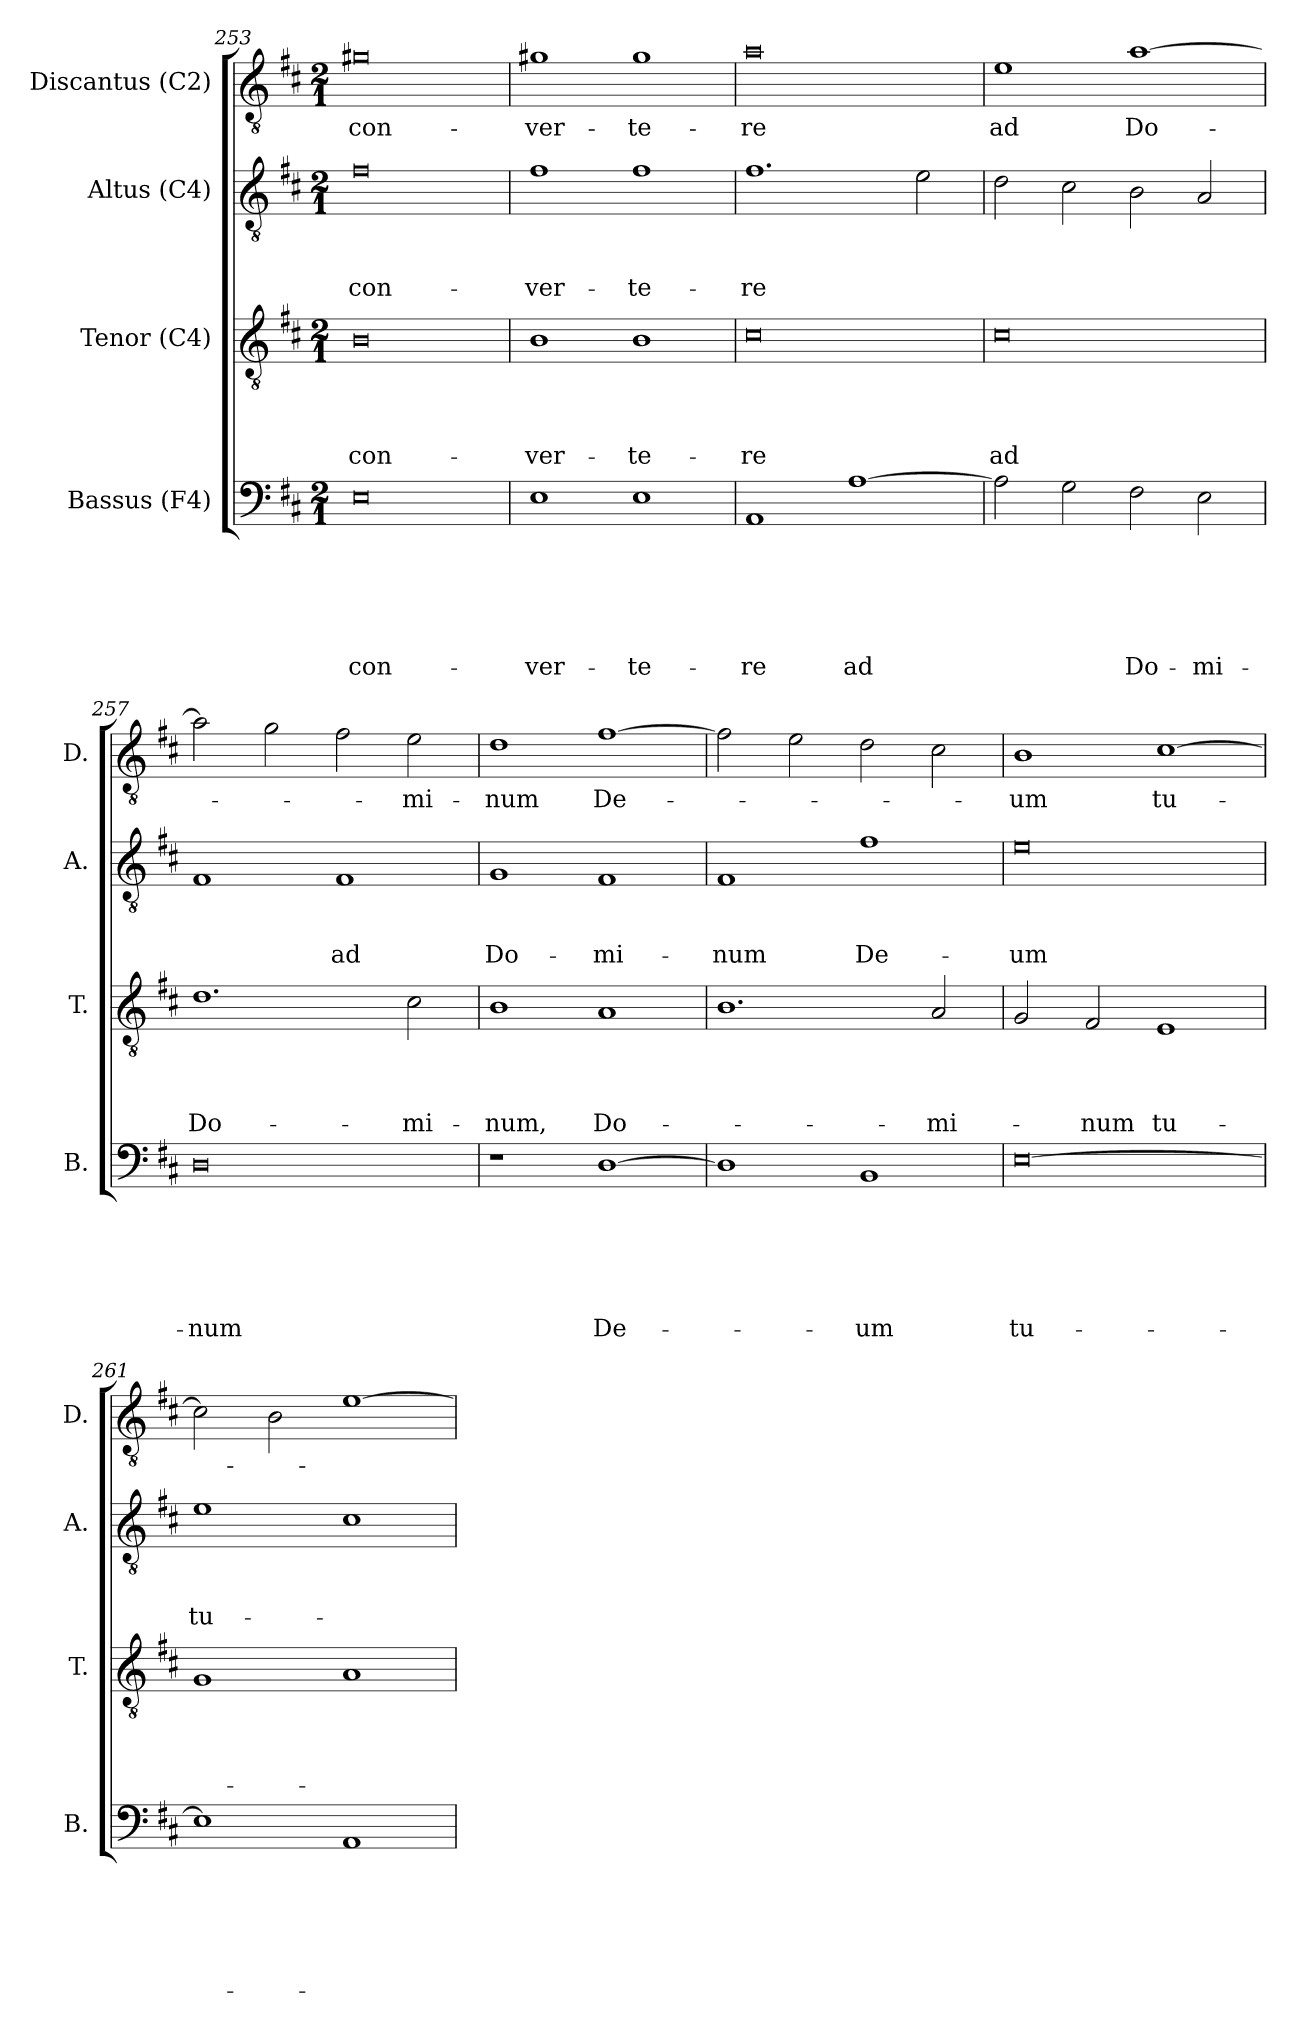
**kern	**text	**text	**text	**text	**text	**text	**kern	**text	**text	**text	**text	**kern	**text	**text	**text	**kern	**text
*part4	*part4	*part4	*part4	*part4	*part4	*part4	*part3	*part3	*part3	*part3	*part3	*part2	*part2	*part2	*part2	*part1	*part1
*staff4	*staff4	*staff4	*staff4	*staff4	*staff4	*staff4	*staff3	*staff3	*staff3	*staff3	*staff3	*staff2	*staff2	*staff2	*staff2	*staff1	*staff1
*I"Bassus (F4)	*	*	*	*	*	*	*I"Tenor (C4)	*	*	*	*	*I"Altus (C4)	*	*	*	*I"Discantus (C2)	*
*I'B.	*	*	*	*	*	*	*I'T.	*	*	*	*	*I'A.	*	*	*	*I'D.	*
*clefF4	*	*	*	*	*	*	*clefGv2	*	*	*	*	*clefGv2	*	*	*	*clefGv2	*
*k[f#c#]	*	*	*	*	*	*	*k[f#c#]	*	*	*	*	*k[f#c#]	*	*	*	*k[f#c#]	*
*D:	*	*	*	*	*	*	*D:	*	*	*	*	*D:	*	*	*	*D:	*
*M2/1	*	*	*	*	*	*	*M2/1	*	*	*	*	*M2/1	*	*	*	*M2/1	*
=253	=253	=253	=253	=253	=253	=253	=253	=253	=253	=253	=253	=253	=253	=253	=253	=253	=253
!	!	!	!	!	!	!LO:LY:b	!	!	!	!	!LO:LY:b	!	!	!	!LO:LY:b	!	!LO:LY:b
0E	.	.	.	.	.	con-	0B	.	.	.	con-	0f#	.	.	con-	0g#X	con-
=254	=254	=254	=254	=254	=254	=254	=254	=254	=254	=254	=254	=254	=254	=254	=254	=254	=254
!	!	!	!	!	!	!LO:LY:b	!	!	!	!	!LO:LY:b	!	!	!	!LO:LY:b	!	!LO:LY:b
1E	.	.	.	.	.	-ver-	1B	.	.	.	-ver-	1f#	.	.	-ver-	1g#X	-ver-
!	!	!	!	!	!	!LO:LY:b	!	!	!	!	!LO:LY:b	!	!	!	!LO:LY:b	!	!LO:LY:b
1E	.	.	.	.	.	-te-	1B	.	.	.	-te-	1f#	.	.	-te-	1g#	-te-
=255	=255	=255	=255	=255	=255	=255	=255	=255	=255	=255	=255	=255	=255	=255	=255	=255	=255
!	!	!	!	!	!	!LO:LY:b	!	!	!	!	!LO:LY:b:rj	!	!	!	!LO:LY:b	!	!LO:LY:b:rj
1AA	.	.	.	.	.	-re	0c#	.	.	.	-re	1.f#	.	.	-re	0a	-re
!	!	!	!	!	!	!LO:LY:b	!	!	!	!	!	!	!	!	!	!	!
[>1A	.	.	.	.	.	ad	.	.	.	.	.	.	.	.	.	.	.
.	.	.	.	.	.	.	.	.	.	.	.	2e\	.	.	.	.	.
=256	=256	=256	=256	=256	=256	=256	=256	=256	=256	=256	=256	=256	=256	=256	=256	=256	=256
!	!	!	!	!	!	!	!	!	!	!	!LO:LY:b:rj	!	!	!	!	!	!LO:LY:b
2A\]	.	.	.	.	.	.	0c#	.	.	.	ad	2d\	.	.	.	1e	ad
2G\	.	.	.	.	.	.	.	.	.	.	.	2c#\	.	.	.	.	.
!	!	!	!	!	!	!LO:LY:b	!	!	!	!	!	!	!	!	!	!	!LO:LY:b
2F#\	.	.	.	.	.	Do-	.	.	.	.	.	2B\	.	.	.	[>1a	Do-
!	!	!	!	!	!	!LO:LY:b	!	!	!	!	!	!	!	!	!	!	!
2E\	.	.	.	.	.	-mi-	.	.	.	.	.	2A/	.	.	.	.	.
!!LO:PB:g=z
=257	=257	=257	=257	=257	=257	=257	=257	=257	=257	=257	=257	=257	=257	=257	=257	=257	=257
!	!	!	!	!	!	!LO:LY:b	!	!	!	!	!LO:LY:b	!	!	!	!	!	!
0D	.	.	.	.	.	-num	1.d	.	.	.	Do-	1F#	.	.	.	2a\]	.
.	.	.	.	.	.	.	.	.	.	.	.	.	.	.	.	2g\	.
!	!	!	!	!	!	!	!	!	!	!	!	!	!	!	!LO:LY:b	!	!
.	.	.	.	.	.	.	.	.	.	.	.	1F#	.	.	ad	2f#\	.
!	!	!	!	!	!	!	!	!	!	!	!LO:LY:b	!	!	!	!	!	!LO:LY:b
.	.	.	.	.	.	.	2c#\	.	.	.	-mi-	.	.	.	.	2e\	-mi-
=258	=258	=258	=258	=258	=258	=258	=258	=258	=258	=258	=258	=258	=258	=258	=258	=258	=258
!	!	!	!	!	!	!	!	!	!	!	!LO:LY:b	!	!	!	!LO:LY:b	!	!LO:LY:b
1r	.	.	.	.	.	.	1B	.	.	.	-num,	1G	.	.	Do-	1d	-num
!	!	!	!	!	!	!LO:LY:b	!	!	!	!	!LO:LY:b	!	!	!	!LO:LY:b	!	!LO:LY:b
[>1D	.	.	.	.	.	De-	1A	.	.	.	Do-	1F#	.	.	-mi-	[>1f#	De-
=259	=259	=259	=259	=259	=259	=259	=259	=259	=259	=259	=259	=259	=259	=259	=259	=259	=259
!	!	!	!	!	!	!	!	!	!	!	!	!	!	!	!LO:LY:b	!	!
1D]	.	.	.	.	.	.	1.B	.	.	.	.	1F#	.	.	-num	2f#\]	.
.	.	.	.	.	.	.	.	.	.	.	.	.	.	.	.	2e\	.
!	!	!	!	!	!	!LO:LY:b	!	!	!	!	!	!	!	!	!LO:LY:b	!	!
1BB	.	.	.	.	.	-um	.	.	.	.	.	1f#	.	.	De-	2d\	.
!	!	!	!	!	!	!	!	!	!	!	!LO:LY:b	!	!	!	!	!	!
.	.	.	.	.	.	.	2A/	.	.	.	-mi-	.	.	.	.	2c#\	.
=260	=260	=260	=260	=260	=260	=260	=260	=260	=260	=260	=260	=260	=260	=260	=260	=260	=260
!	!	!	!	!	!	!LO:LY:b	!	!	!	!	!	!	!	!	!LO:LY:b	!	!LO:LY:b
[>0E	.	.	.	.	.	tu-	2G/	.	.	.	.	0e	.	.	-um	1B	-um
!	!	!	!	!	!	!	!	!	!	!	!LO:LY:b	!	!	!	!	!	!
.	.	.	.	.	.	.	2F#/	.	.	.	-num	.	.	.	.	.	.
!	!	!	!	!	!	!	!	!	!	!	!LO:LY:b	!	!	!	!	!	!LO:LY:b
.	.	.	.	.	.	.	1E	.	.	.	tu-	.	.	.	.	[>1c#	tu-
=261	=261	=261	=261	=261	=261	=261	=261	=261	=261	=261	=261	=261	=261	=261	=261	=261	=261
!	!	!	!	!	!	!	!	!	!	!	!	!	!	!	!LO:LY:b	!	!
1E]	.	.	.	.	.	.	1G	.	.	.	.	1e	.	.	tu-	2c#\]	.
.	.	.	.	.	.	.	.	.	.	.	.	.	.	.	.	2B\	.
1AA	.	.	.	.	.	.	1A	.	.	.	.	1c#	.	.	.	[<1e	.
=	=	=	=	=	=	=	=	=	=	=	=	=	=	=	=	=	=
*-	*-	*-	*-	*-	*-	*-	*-	*-	*-	*-	*-	*-	*-	*-	*-	*-	*-
